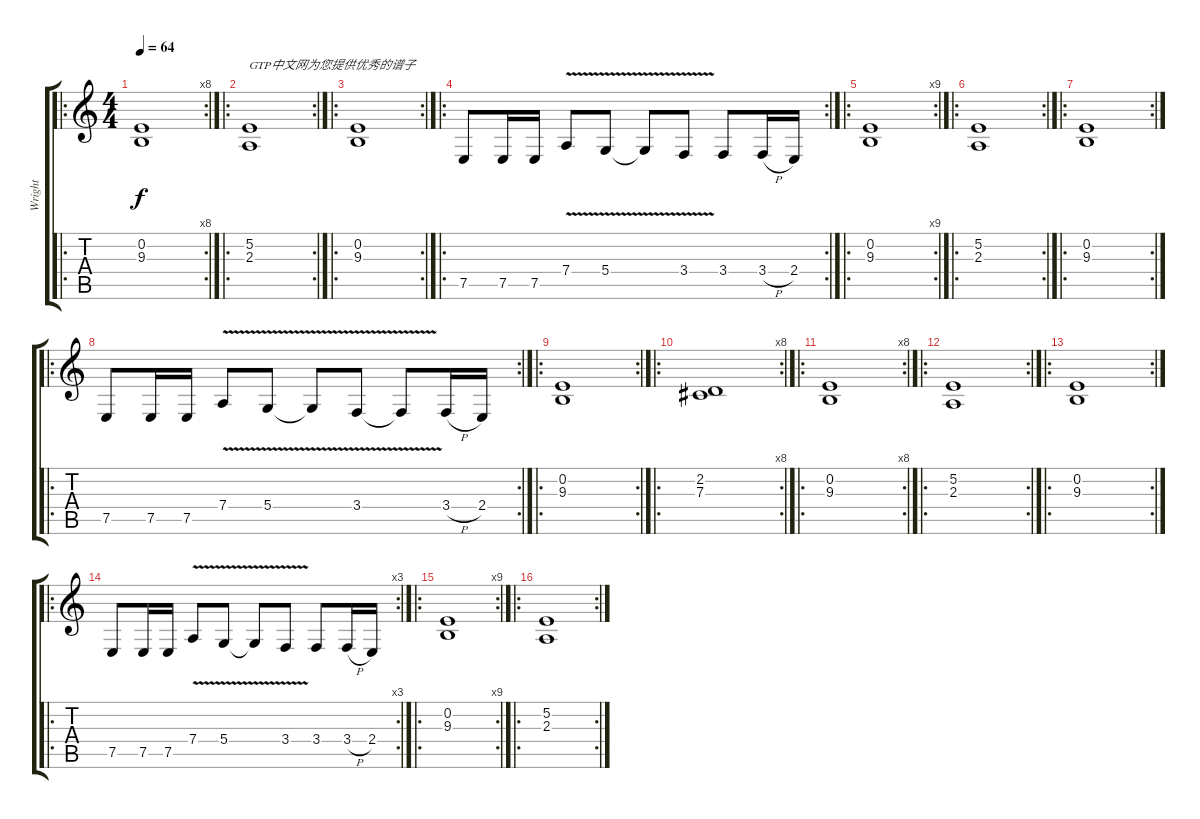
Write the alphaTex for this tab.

\track ("Wright" "Wright") {instrument lead3calliope}
\staff {score tabs}
\tuning (E4 B3 G3 D3 A2 E2) {hide}
\ro
\rc 8
\ts (4 4)
\tempo 64
\clef g2
\ks c
(0.2 9.3).1{dy f instrument lead3calliope} |
\ro
\rc 2
(5.2 2.3).1{txt "GTP中文网为您提供优秀的谱子"} |
\ro
\rc 2
(0.2 9.3).1 |
\ro
\rc 2
7.5.8 7.5.16 7.5.16 7.4{v}.8 5.4{v}.8 5.4{t}.8 3.4{v}.8 3.4.8 3.4{h}.16 2.4.16 |
\ro
\rc 9
(0.2 9.3).1 |
\ro
\rc 2
(5.2 2.3).1 |
\ro
\rc 2
(0.2 9.3).1 |
\ro
\rc 2
7.5.8 7.5.16 7.5.16 7.4{v}.8 5.4{v}.8 5.4{t}.8 3.4{v}.8 3.4{t}.8 3.4{h}.16 2.4.16 |
\ro
\rc 2
(0.2 9.3).1 |
\ro
\rc 8
(2.2 7.3).1 |
\ro
\rc 8
(0.2 9.3).1 |
\ro
\rc 2
(5.2 2.3).1 |
\ro
\rc 2
(0.2 9.3).1 |
\ro
\rc 3
7.5.8 7.5.16 7.5.16 7.4{v}.8 5.4{v}.8 5.4{t}.8 3.4{v}.8 3.4.8 3.4{h}.16 2.4.16 |
\ro
\rc 9
(0.2 9.3).1 |
\ro
\rc 2
(5.2 2.3).1
